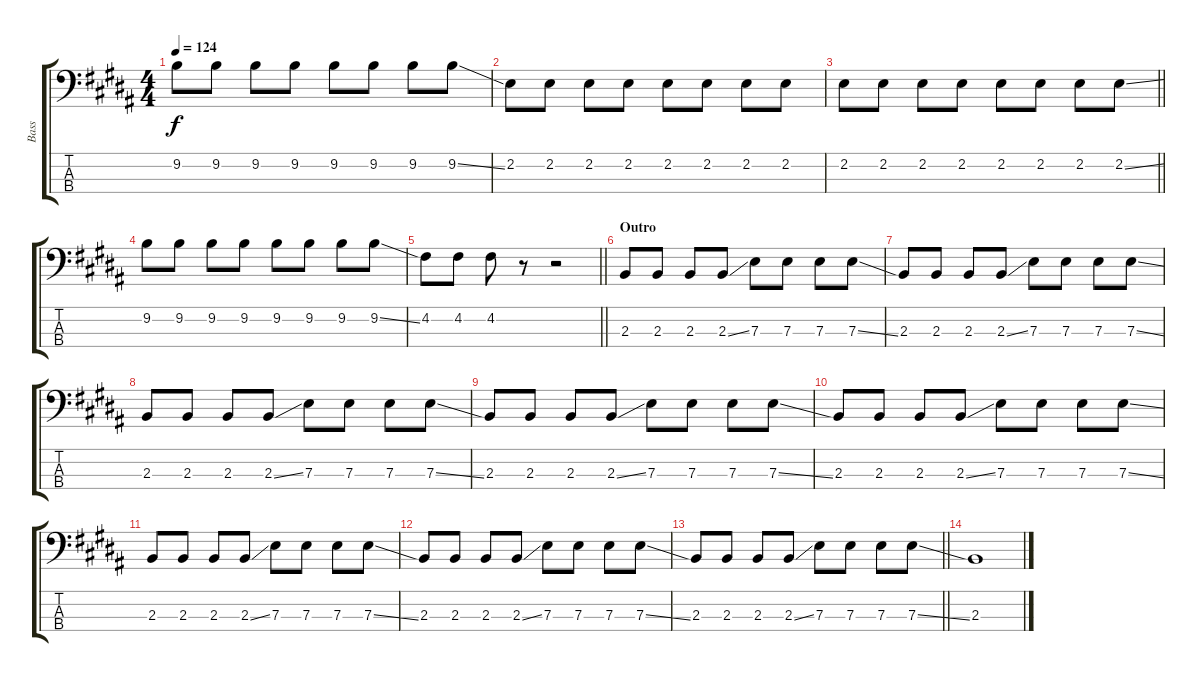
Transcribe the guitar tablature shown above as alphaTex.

\track ("Bass" "Bass") {instrument electricbasspick}
\staff {score tabs}
\tuning (G2 D2 A1 E1) {hide}
\ts (4 4)
\tempo 124
\clef f4
\ks b
9.2.8{dy f} 9.2.8 9.2.8 9.2.8 9.2.8 9.2.8 9.2.8 9.2{ss}.8 |
2.2.8 2.2.8 2.2.8 2.2.8 2.2.8 2.2.8 2.2.8 2.2.8 |
\barLineRight lightlight
2.2.8 2.2.8 2.2.8 2.2.8 2.2.8 2.2.8 2.2.8 2.2{ss}.8 |
9.2.8 9.2.8 9.2.8 9.2.8 9.2.8 9.2.8 9.2.8 9.2{ss}.8 |
\barLineRight lightlight
4.2.8 4.2.8 4.2.8 r.8 r.2 |
\section ("" "Outro")
2.3.8 2.3.8 2.3.8 2.3{ss}.8 7.3.8 7.3.8 7.3.8 7.3{ss}.8 |
2.3.8 2.3.8 2.3.8 2.3{ss}.8 7.3.8 7.3.8 7.3.8 7.3{ss}.8 |
2.3.8 2.3.8 2.3.8 2.3{ss}.8 7.3.8 7.3.8 7.3.8 7.3{ss}.8 |
2.3.8 2.3.8 2.3.8 2.3{ss}.8 7.3.8 7.3.8 7.3.8 7.3{ss}.8 |
2.3.8 2.3.8 2.3.8 2.3{ss}.8 7.3.8 7.3.8 7.3.8 7.3{ss}.8 |
2.3.8 2.3.8 2.3.8 2.3{ss}.8 7.3.8 7.3.8 7.3.8 7.3{ss}.8 |
2.3.8 2.3.8 2.3.8 2.3{ss}.8 7.3.8 7.3.8 7.3.8 7.3{ss}.8 |
\barLineRight lightlight
2.3.8 2.3.8 2.3.8 2.3{ss}.8 7.3.8 7.3.8 7.3.8 7.3{ss}.8 |
2.3.1
